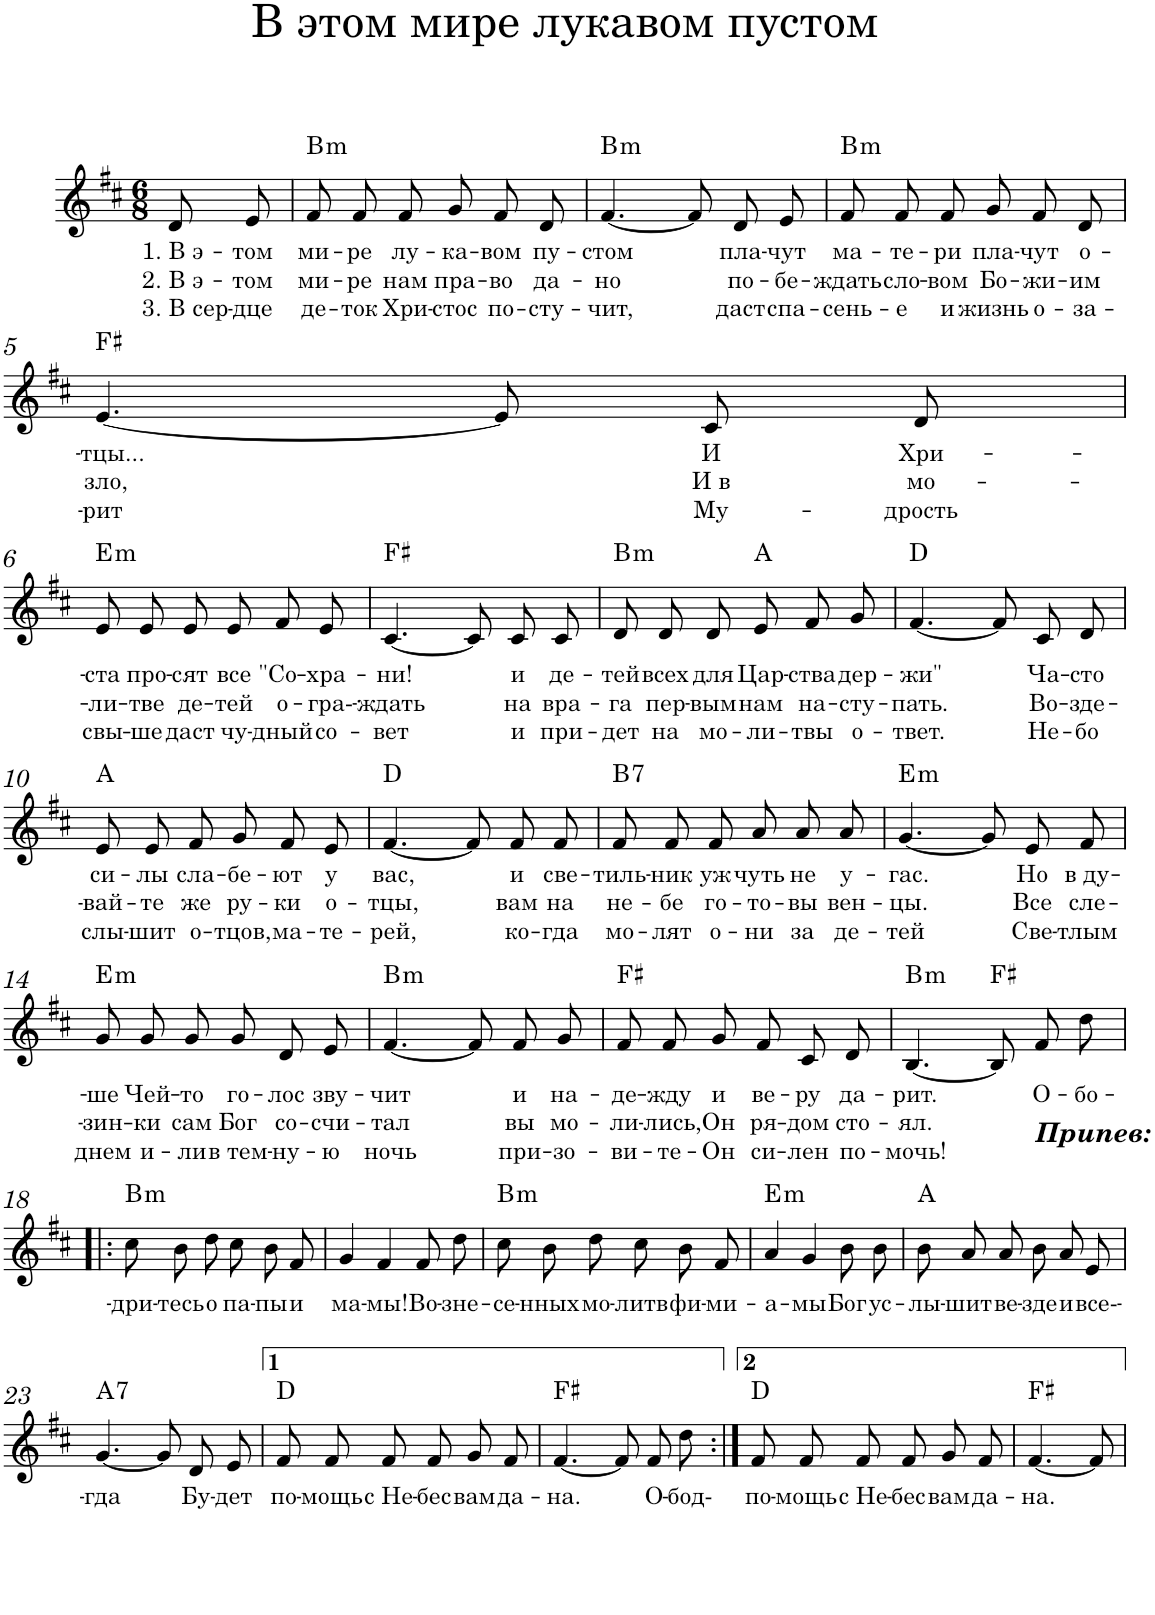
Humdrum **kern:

**kern	**text	**text	**text	**harte
*part1	*part1	*part1	*part1	*part1
*staff1	*staff1	*staff1	*staff1	*
*I"P1	*	*	*	*
*clefG2	*	*	*	*
*k[f#c#]	*	*	*	*
*D:	*	*	*	*
*M6/8	*	*	*	*
=1	=1	=1	=1	=1
!	!LO:LY:b	!LO:LY:b	!LO:LY:b	!
8d/L	1. В э-	2. В э-	3. В сер-	.
!	!LO:LY:b	!LO:LY:b	!LO:LY:b	!
8e/J	-том	-том	-дце	.
=2	=2	=2	=2	=2
!	!LO:LY:b	!LO:LY:b	!LO:LY:b	!LO:H:kt=m
8f#/L	ми-	ми-	де-	B:min
!	!LO:LY:b	!LO:LY:b	!LO:LY:b	!
8f#/	-ре	-ре	-ток	.
!	!LO:LY:b	!LO:LY:b	!LO:LY:b	!
8f#/J	лу-	нам	Хри-	.
!	!LO:LY:b	!LO:LY:b	!LO:LY:b	!
8g/L	-ка-	пра-	-стос	.
!	!LO:LY:b	!LO:LY:b	!LO:LY:b	!
8f#/	-вом	-во	по-	.
!	!LO:LY:b	!LO:LY:b	!LO:LY:b	!
8d/J	пу-	да-	-сту-	.
=3	=3	=3	=3	=3
!	!LO:LY:b	!LO:LY:b	!LO:LY:b	!LO:H:kt=m
[<4.f#/	-стом	-но	-чит,	B:min
8f#/L]	.	.	.	.
!	!LO:LY:b	!LO:LY:b	!LO:LY:b	!
8d/	пла-	по-	даст	.
!	!LO:LY:b	!LO:LY:b	!LO:LY:b	!
8e/J	-чут	-бе-	спа-	.
=4	=4	=4	=4	=4
!	!LO:LY:b	!LO:LY:b	!LO:LY:b	!LO:H:kt=m
8f#/L	ма-	-ждать	-сень-	B:min
!	!LO:LY:b	!LO:LY:b	!LO:LY:b	!
8f#/	-те-	сло-	-е	.
!	!LO:LY:b	!LO:LY:b	!LO:LY:b	!
8f#/J	-ри	-вом	и	.
!	!LO:LY:b	!LO:LY:b	!LO:LY:b	!
8g/L	пла-	Бо-	жизнь	.
!	!LO:LY:b	!LO:LY:b	!LO:LY:b	!
8f#/	-чут	-жи-	о-	.
!	!LO:LY:b	!LO:LY:b	!LO:LY:b	!
8d/J	о-	-им	-за-	.
!!LO:LB:g=z
=5	=5	=5	=5	=5
!	!LO:LY:b	!LO:LY:b	!LO:LY:b	!
[<4.e/	-тцы...	зло,	-рит	F#:maj
8e/L]	.	.	.	.
!	!LO:LY:b	!LO:LY:b	!LO:LY:b	!
8c#/	И	И в	Му-	.
!	!LO:LY:b	!LO:LY:b	!LO:LY:b	!
8d/J	Хри-	мо-	-дрость	.
!!LO:LB:g=z
=6	=6	=6	=6	=6
!	!LO:LY:b	!LO:LY:b	!LO:LY:b	!LO:H:kt=m
8e/L	-ста	-ли-	свы-	E:min
!	!LO:LY:b	!LO:LY:b	!LO:LY:b	!
8e/	про-	-тве	-ше	.
!	!LO:LY:b	!LO:LY:b	!LO:LY:b	!
8e/J	-сят	де-	даст	.
!	!LO:LY:b	!LO:LY:b	!LO:LY:b	!
8e/L	все	-тей	чу-	.
!	!LO:LY:b	!LO:LY:b	!LO:LY:b	!
8f#/	"Со-	о-	-дный	.
!	!LO:LY:b	!LO:LY:b	!LO:LY:b	!
8e/J	-хра-	-гра--	со-	.
=7	=7	=7	=7	=7
!	!LO:LY:b	!LO:LY:b	!LO:LY:b	!
[<4.c#/	-ни!	-ждать	-вет	F#:maj
8c#/L]	.	.	.	.
!	!LO:LY:b	!LO:LY:b	!LO:LY:b	!
8c#/	и	на	и	.
!	!LO:LY:b	!LO:LY:b	!LO:LY:b	!
8c#/J	де-	вра-	при-	.
=8	=8	=8	=8	=8
!	!LO:LY:b	!LO:LY:b	!LO:LY:b	!LO:H:kt=m
8d/L	-тей	-га	-дет	B:min
!	!LO:LY:b	!LO:LY:b	!LO:LY:b	!
8d/	всех	пер-	на	.
!	!LO:LY:b	!LO:LY:b	!LO:LY:b	!
8d/J	для	-вым	мо-	.
!	!LO:LY:b	!LO:LY:b	!LO:LY:b	!
8e/L	Цар-	нам	-ли-	A:maj
!	!LO:LY:b	!LO:LY:b	!LO:LY:b	!
8f#/	-ства	на-	-твы	.
!	!LO:LY:b	!LO:LY:b	!LO:LY:b	!
8g/J	дер-	-сту-	о-	.
=9	=9	=9	=9	=9
!	!LO:LY:b	!LO:LY:b	!LO:LY:b	!
[<4.f#/	-жи"	-пать.	-твет.	D:maj
8f#/L]	.	.	.	.
!	!LO:LY:b	!LO:LY:b	!LO:LY:b	!
8c#/	Ча-	Во-	Не-	.
!	!LO:LY:b	!LO:LY:b	!LO:LY:b	!
8d/J	-сто	-зде-	-бо	.
!!LO:LB:g=z
=10	=10	=10	=10	=10
!	!LO:LY:b	!LO:LY:b	!LO:LY:b	!
8e/L	си-	-вай-	слы-	A:maj
!	!LO:LY:b	!LO:LY:b	!LO:LY:b	!
8e/	-лы	-те	-шит	.
!	!LO:LY:b	!LO:LY:b	!LO:LY:b	!
8f#/J	сла-	же	о-	.
!	!LO:LY:b	!LO:LY:b	!LO:LY:b	!
8g/L	-бе-	ру-	-тцов,	.
!	!LO:LY:b	!LO:LY:b	!LO:LY:b	!
8f#/	-ют	-ки	ма-	.
!	!LO:LY:b	!LO:LY:b	!LO:LY:b	!
8e/J	у	о-	-те-	.
=11	=11	=11	=11	=11
!	!LO:LY:b	!LO:LY:b	!LO:LY:b	!
[<4.f#/	вас,	-тцы,	-рей,	D:maj
8f#/L]	.	.	.	.
!	!LO:LY:b	!LO:LY:b	!LO:LY:b	!
8f#/	и	вам	ко-	.
!	!LO:LY:b	!LO:LY:b	!LO:LY:b	!
8f#/J	све-	на	-гда	.
=12	=12	=12	=12	=12
!	!LO:LY:b	!LO:LY:b	!LO:LY:b	!LO:H:kt=7
8f#/L	-тиль-	не-	мо-	B:7
!	!LO:LY:b	!LO:LY:b	!LO:LY:b	!
8f#/	-ник	-бе	-лят	.
!	!LO:LY:b	!LO:LY:b	!LO:LY:b	!
8f#/J	уж	го-	о-	.
!	!LO:LY:b	!LO:LY:b	!LO:LY:b	!
8a/L	чуть	-то-	-ни	.
!	!LO:LY:b	!LO:LY:b	!LO:LY:b	!
8a/	не	-вы	за	.
!	!LO:LY:b	!LO:LY:b	!LO:LY:b	!
8a/J	у-	вен-	де-	.
=13	=13	=13	=13	=13
!	!LO:LY:b	!LO:LY:b	!LO:LY:b	!LO:H:kt=m
[<4.g/	-гас.	-цы.	-тей	E:min
8g/L]	.	.	.	.
!	!LO:LY:b	!LO:LY:b	!LO:LY:b	!
8e/	Но	Все	Све-	.
!	!LO:LY:b	!LO:LY:b	!LO:LY:b	!
8f#/J	в ду-	сле-	-тлым	.
!!LO:LB:g=z
=14	=14	=14	=14	=14
!	!LO:LY:b	!LO:LY:b	!LO:LY:b	!LO:H:kt=m
8g/L	-ше	-зин-	днем	E:min
!	!LO:LY:b	!LO:LY:b	!LO:LY:b	!
8g/	Чей-	-ки	и-	.
!	!LO:LY:b	!LO:LY:b	!LO:LY:b	!
8g/J	-то	сам	-ли	.
!	!LO:LY:b	!LO:LY:b	!LO:LY:b	!
8g/L	го-	Бог	в тем-	.
!	!LO:LY:b	!LO:LY:b	!LO:LY:b	!
8d/	-лос	со-	-ну-	.
!	!LO:LY:b	!LO:LY:b	!LO:LY:b	!
8e/J	зву-	-счи-	-ю	.
=15	=15	=15	=15	=15
!	!LO:LY:b	!LO:LY:b	!LO:LY:b	!LO:H:kt=m
[<4.f#/	-чит	-тал	ночь	B:min
8f#/L]	.	.	.	.
!	!LO:LY:b	!LO:LY:b	!LO:LY:b	!
8f#/	и	вы	при-	.
!	!LO:LY:b	!LO:LY:b	!LO:LY:b	!
8g/J	на-	мо-	-зо-	.
=16	=16	=16	=16	=16
!	!LO:LY:b	!LO:LY:b	!LO:LY:b	!
8f#/L	-де-	-ли-	-ви-	F#:maj
!	!LO:LY:b	!LO:LY:b	!LO:LY:b	!
8f#/	-жду	-лись,	-те-	.
!	!LO:LY:b	!LO:LY:b	!LO:LY:b	!
8g/J	и	Он	-Он	.
!	!LO:LY:b	!LO:LY:b	!LO:LY:b	!
8f#/L	ве-	ря-	си-	.
!	!LO:LY:b	!LO:LY:b	!LO:LY:b	!
8c#/	-ру	-дом	-лен	.
!	!LO:LY:b	!LO:LY:b	!LO:LY:b	!
8d/J	да-	сто-	по-	.
=17	=17	=17	=17	=17
!	!LO:LY:b	!LO:LY:b	!LO:LY:b	!LO:H:kt=m
[<4.B/	-рит.	-ял.	-мочь!	B:min
8B/L]	.	.	.	F#:maj
!LO:TX:b:Bi:t=Припев&colon;	!	!	!	!
!	!LO:LY:b	!	!	!
8f#/	О-	.	.	.
!	!LO:LY:b	!	!	!
8dd/J	-бо-	.	.	.
!!LO:LB:g=z
=18!|:	=18!|:	=18!|:	=18!|:	=18!|:
!	!LO:LY:b	!	!	!LO:H:kt=m
8cc#\L	-дри-	.	.	B:min
!	!LO:LY:b	!	!	!
8b\	-тесь	.	.	.
!	!LO:LY:b	!	!	!
8dd\J	о	.	.	.
!	!LO:LY:b	!	!	!
8cc#/L	па-	.	.	.
!	!LO:LY:b	!	!	!
8b/	-пы	.	.	.
!	!LO:LY:b	!	!	!
8f#/J	и	.	.	.
=19	=19	=19	=19	=19
!	!LO:LY:b	!	!	!
4g/	ма-	.	.	.
!	!LO:LY:b	!	!	!
4f#/	-мы!	.	.	.
!	!LO:LY:b	!	!	!
8f#/L	Во-	.	.	.
!	!LO:LY:b	!	!	!
8dd/J	-зне-	.	.	.
=20	=20	=20	=20	=20
!	!LO:LY:b	!	!	!LO:H:kt=m
8cc#\L	-се-	.	.	B:min
!	!LO:LY:b	!	!	!
8b\	-нных	.	.	.
!	!LO:LY:b	!	!	!
8dd\J	мо-	.	.	.
!	!LO:LY:b	!	!	!
8cc#/L	-литв	.	.	.
!	!LO:LY:b	!	!	!
8b/	фи-	.	.	.
!	!LO:LY:b	!	!	!
8f#/J	-ми-	.	.	.
=21	=21	=21	=21	=21
!	!LO:LY:b	!	!	!LO:H:kt=m
4a/	-а-	.	.	E:min
!	!LO:LY:b	!	!	!
4g/	-мы	.	.	.
!	!LO:LY:b	!	!	!
8b\L	Бог	.	.	.
!	!LO:LY:b	!	!	!
8b\J	ус-	.	.	.
=22	=22	=22	=22	=22
!	!LO:LY:b	!	!	!
8b/L	-лы-	.	.	A:maj
!	!LO:LY:b	!	!	!
8a/	-шит	.	.	.
!	!LO:LY:b	!	!	!
8a/J	ве-	.	.	.
!	!LO:LY:b	!	!	!
8b/L	-зде	.	.	.
!	!LO:LY:b	!	!	!
8a/	и	.	.	.
!	!LO:LY:b	!	!	!
8e/J	все--	.	.	.
!!LO:LB:g=z
=23	=23	=23	=23	=23
!	!LO:LY:b	!	!	!LO:H:kt=7
[<4.g/	-гда	.	.	A:7
8g/L]	.	.	.	.
!	!LO:LY:b	!	!	!
8d/	Бу-	.	.	.
!	!LO:LY:b	!	!	!
8e/J	-дет	.	.	.
=24	=24	=24	=24	=24
!	!LO:LY:b	!	!	!
8f#/L	по-	.	.	D:maj
!	!LO:LY:b	!	!	!
8f#/	-мощь	.	.	.
!	!LO:LY:b	!	!	!
8f#/J	с Не-	.	.	.
!	!LO:LY:b	!	!	!
8f#/L	-бес	.	.	.
!	!LO:LY:b	!	!	!
8g/	вам	.	.	.
!	!LO:LY:b	!	!	!
8f#/J	да-	.	.	.
=25	=25	=25	=25	=25
!	!LO:LY:b	!	!	!
[<4.f#/	-на.	.	.	F#:maj
8f#/L]	.	.	.	.
!	!LO:LY:b	!	!	!
8f#/	О-	.	.	.
!	!LO:LY:b	!	!	!
8dd/J	-бод-	.	.	.
=26:|!	=26:|!	=26:|!	=26:|!	=26:|!
!	!LO:LY:b	!	!	!
8f#/L	по-	.	.	D:maj
!	!LO:LY:b	!	!	!
8f#/	-мощь	.	.	.
!	!LO:LY:b	!	!	!
8f#/J	с Не-	.	.	.
!	!LO:LY:b	!	!	!
8f#/L	-бес	.	.	.
!	!LO:LY:b	!	!	!
8g/	вам	.	.	.
!	!LO:LY:b	!	!	!
8f#/J	да-	.	.	.
=27	=27	=27	=27	=27
!	!LO:LY:b	!	!	!
[<4.f#/	-на.	.	.	F#:maj
8f#/]	.	.	.	.
=	=	=	=	=
*-	*-	*-	*-	*-
